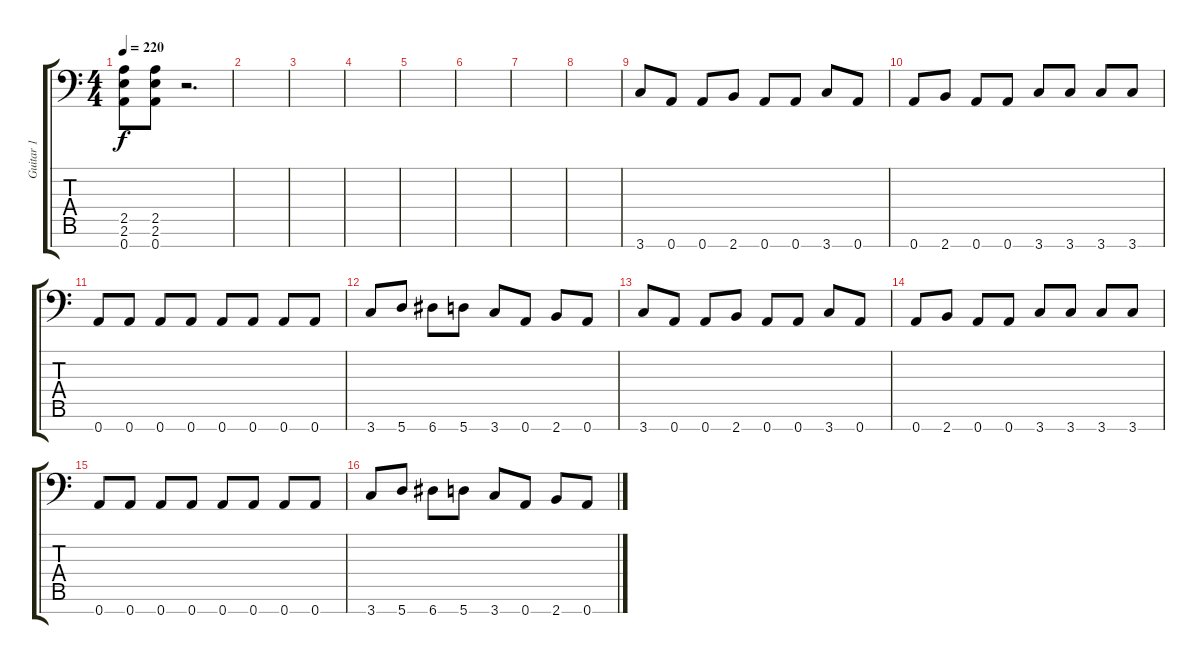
\track ("Guitar 1" "Guitar 1") {instrument overdrivenguitar}
\staff {score tabs}
\tuning (D4 A3 F3 C3 G2 D2 A1) {hide}
\ts (4 4)
\tempo 220
\clef f4
\ks c
(2.5 2.6 0.7).8{dy f} (2.5 2.6 0.7).8 r.2{d} |
|
|
|
|
|
|
|
3.7.8 0.7.8 0.7.8 2.7.8 0.7.8 0.7.8 3.7.8 0.7.8 |
0.7.8 2.7.8 0.7.8 0.7.8 3.7.8 3.7.8 3.7.8 3.7.8 |
0.7.8 0.7.8 0.7.8 0.7.8 0.7.8 0.7.8 0.7.8 0.7.8 |
3.7.8 5.7.8 6.7.8 5.7.8 3.7.8 0.7.8 2.7.8 0.7.8 |
3.7.8 0.7.8 0.7.8 2.7.8 0.7.8 0.7.8 3.7.8 0.7.8 |
0.7.8 2.7.8 0.7.8 0.7.8 3.7.8 3.7.8 3.7.8 3.7.8 |
0.7.8 0.7.8 0.7.8 0.7.8 0.7.8 0.7.8 0.7.8 0.7.8 |
3.7.8 5.7.8 6.7.8 5.7.8 3.7.8 0.7.8 2.7.8 0.7.8
